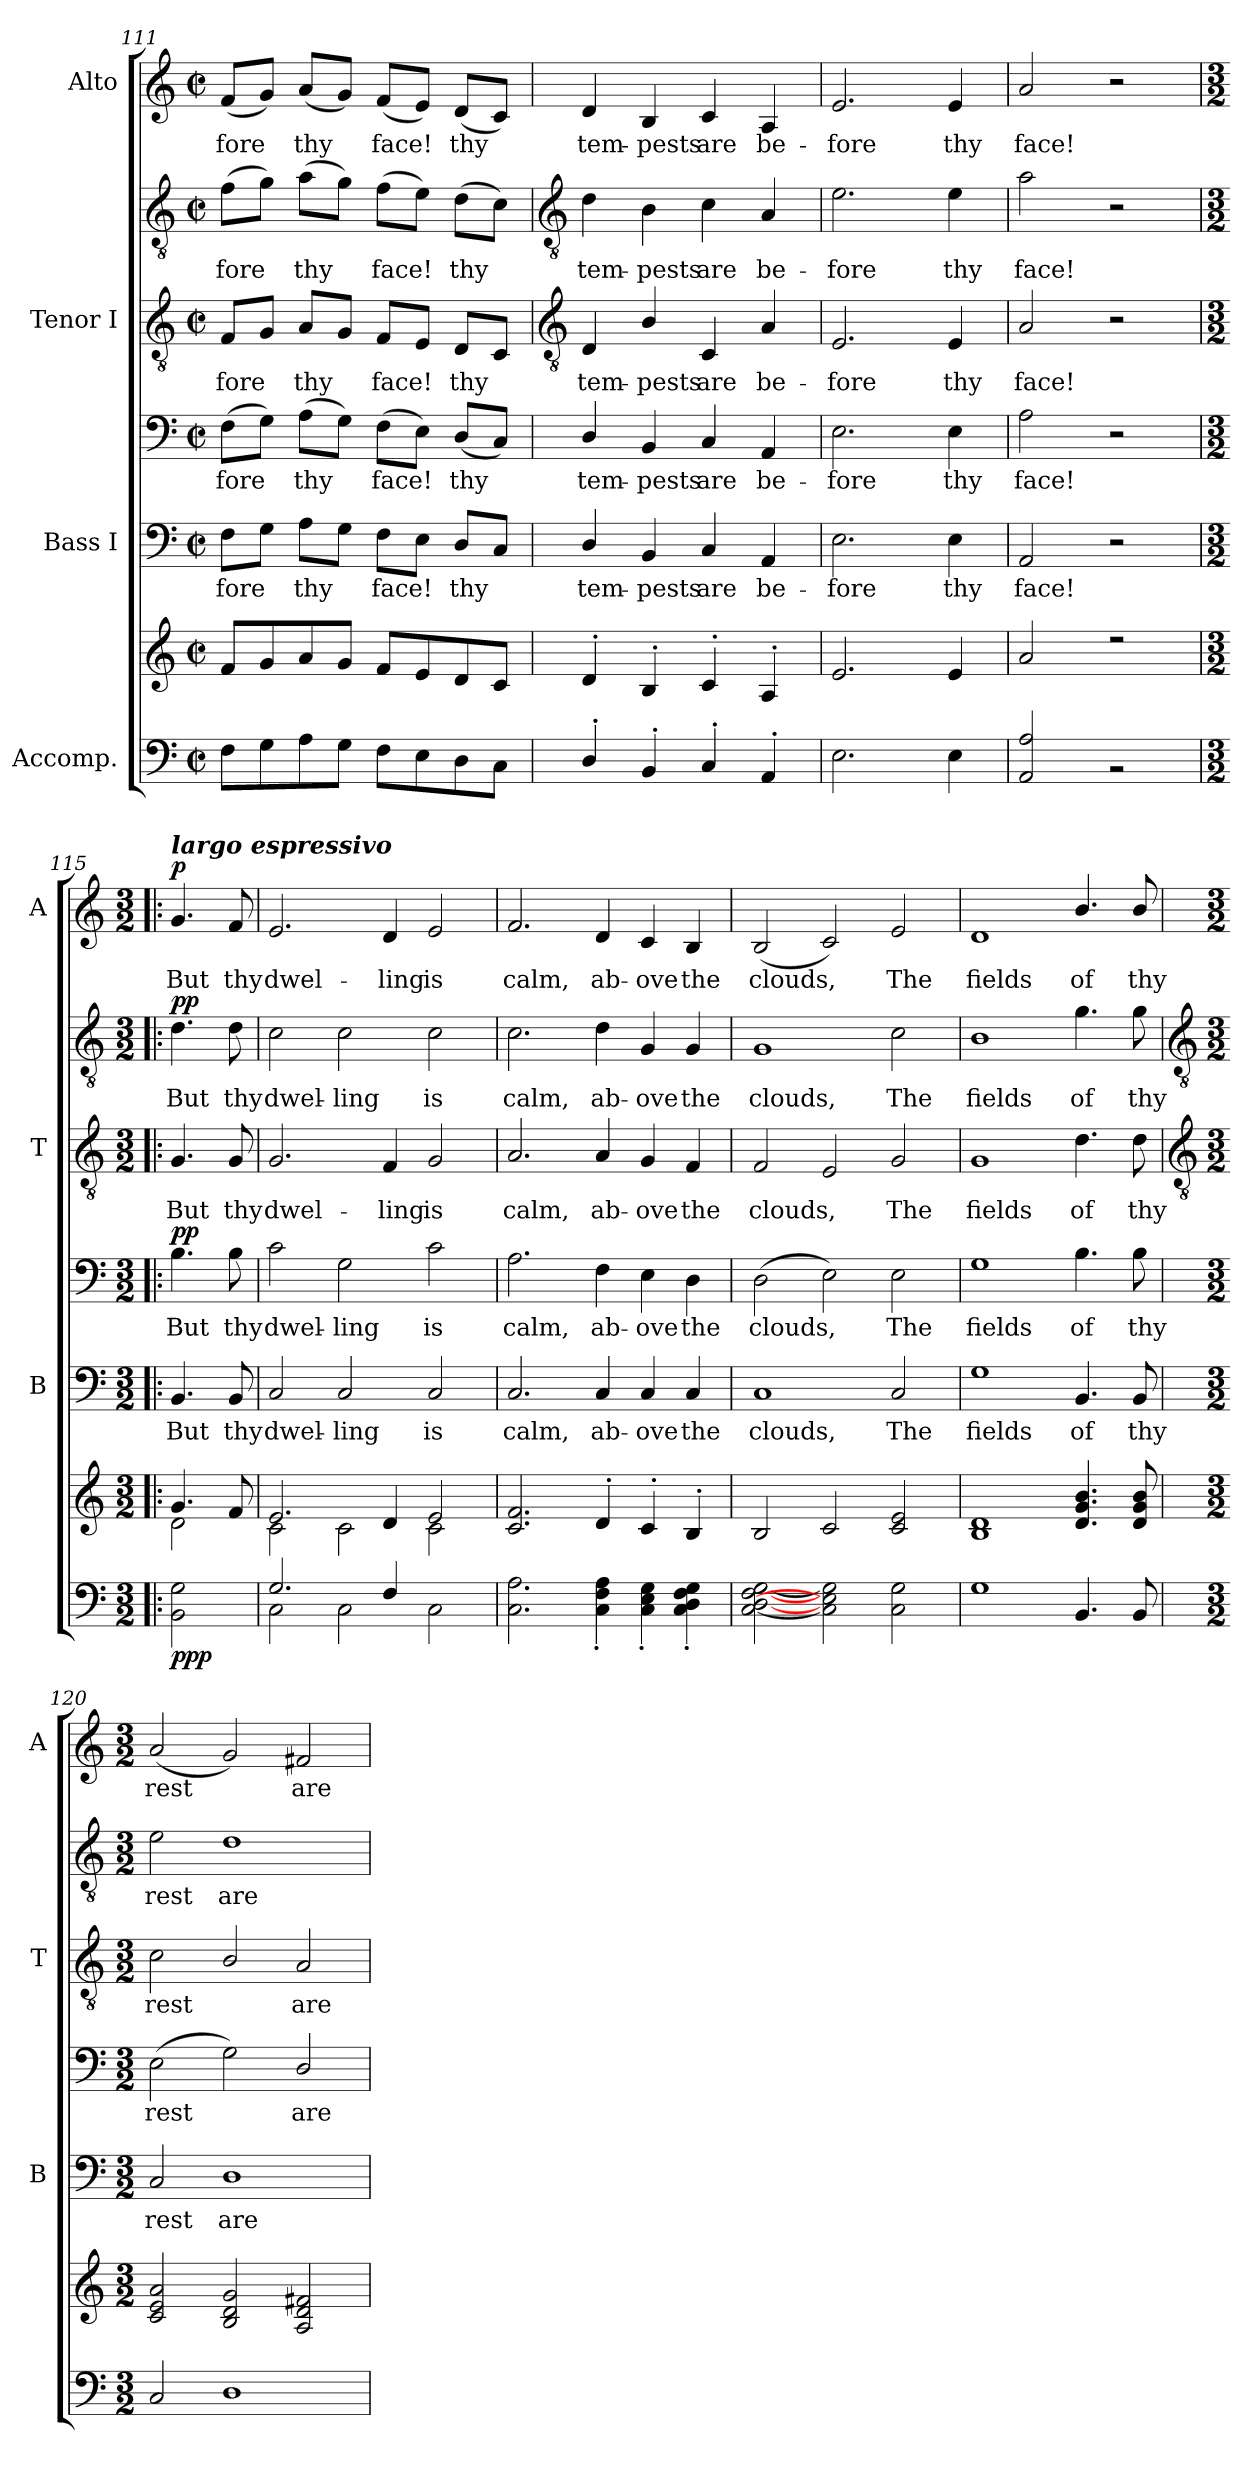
**kern	**kern	**dynam	**kern	**text	**kern	**text	**dynam	**kern	**text	**kern	**text	**dynam	**kern	**text	**dynam
*part4	*part4	*part4	*part3	*part3	*part3	*part3	*part3	*part2	*part2	*part2	*part2	*part2	*part1	*part1	*part1
*staff7	*staff6	*staff6/7	*staff5	*staff5	*staff4	*staff4	*staff4/5	*staff3	*staff3	*staff2	*staff2	*staff2/3	*staff1	*staff1	*staff1
*I"Accomp.	*	*	*I"Bass I	*	*	*	*	*I"Tenor I	*	*	*	*	*I"Alto	*	*
*	*	*	*I'B	*	*	*	*	*I'T	*	*	*	*	*I'A	*	*
*clefF4	*clefG2	*	*clefF4	*	*clefF4	*	*	*clefGv2	*	*clefGv2	*	*	*clefG2	*	*
*k[]	*k[]	*	*k[]	*	*k[]	*	*	*k[]	*	*k[]	*	*	*k[]	*	*
*C:	*C:	*	*C:	*	*C:	*	*	*C:	*	*C:	*	*	*C:	*	*
*M2/2	*M2/2	*	*M2/2	*	*M2/2	*	*	*M2/2	*	*M2/2	*	*	*M2/2	*	*
*met(c|)	*met(c|)	*	*met(c|)	*	*met(c|)	*	*	*met(c|)	*	*met(c|)	*	*	*met(c|)	*	*
=111	=111	=111	=111	=111	=111	=111	=111	=111	=111	=111	=111	=111	=111	=111	=111
!	!	!	!	!LO:LY:b	!	!LO:LY:b	!	!	!LO:LY:b	!	!LO:LY:b	!	!	!LO:LY:b	!
8F\L	8f/L	.	8F\L	fore	(>8F\L	fore	.	8F/L	fore	(>8f\L	fore	.	(<8f/L	fore	.
8G\	8g/	.	8G\J	.	8G\J)	.	.	8G/J	.	8g\J)	.	.	8g/J)	.	.
!	!	!	!	!LO:LY:b	!	!LO:LY:b	!	!	!LO:LY:b	!	!LO:LY:b	!	!	!LO:LY:b	!
8A\	8a/	.	8A\L	thy	(>8A\L	thy	.	8A/L	thy	(>8a\L	thy	.	(<8a/L	thy	.
8G\J	8g/J	.	8G\J	.	8G\J)	.	.	8G/J	.	8g\J)	.	.	8g/J)	.	.
!	!	!	!	!LO:LY:b	!	!LO:LY:b	!	!	!LO:LY:b	!	!LO:LY:b	!	!	!LO:LY:b	!
8F\L	8f/L	.	8F\L	face!	(>8F\L	face!	.	8F/L	face!	(>8f\L	face!	.	(<8f/L	face!	.
8E\	8e/	.	8E\J	.	8E\J)	.	.	8E/J	.	8e\J)	.	.	8e/J)	.	.
!	!	!	!	!LO:LY:b	!	!LO:LY:b	!	!	!LO:LY:b	!	!LO:LY:b	!	!	!LO:LY:b	!
8D\	8d/	.	8D/L	thy	(<8D/L	thy	.	8D/L	thy	(>8d\L	thy	.	(<8d/L	thy	.
8C\J	8c/J	.	8C/J	.	8C/J)	.	.	8C/J	.	8c\J)	.	.	8c/J)	.	.
!!LO:LB:g=z
=112	=112	=112	=112	=112	=112	=112	=112	=112	=112	=112	=112	=112	=112	=112	=112
*	*	*	*	*	*	*	*	*clefGv2	*	*clefGv2	*	*	*	*	*
*^	*^	*	*	*	*	*	*	*	*	*	*	*	*	*	*
!	!	!	!	!	!	!LO:LY:b	!	!LO:LY:b	!	!	!LO:LY:b	!	!LO:LY:b	!	!	!LO:LY:b	!
4D'/	1ryy	4d'/	1ryy	.	4D/	-tem-	4D/	tem-	.	4D/	-tem-	4d\	tem-	.	4d/	tem-	.
!	!	!	!	!	!	!LO:LY:b	!	!LO:LY:b	!	!	!LO:LY:b	!	!LO:LY:b	!	!	!LO:LY:b	!
4BB'/	.	4B'/	.	.	4BB/	-pests	4BB/	-pests	.	4B/	-pests	4B\	-pests	.	4B/	-pests	.
!	!	!	!	!	!	!LO:LY:b	!	!LO:LY:b	!	!	!LO:LY:b	!	!LO:LY:b	!	!	!LO:LY:b	!
4C'/	.	4c'/	.	.	4C/	are	4C/	are	.	4C/	are	4c\	are	.	4c/	are	.
!	!	!	!	!	!	!LO:LY:b	!	!LO:LY:b	!	!	!LO:LY:b	!	!LO:LY:b	!	!	!LO:LY:b	!
4AA'/	.	4A'/	.	.	4AA/	be-	4AA/	be-	.	4A/	be-	4A/	be-	.	4A/	be-	.
=113	=113	=113	=113	=113	=113	=113	=113	=113	=113	=113	=113	=113	=113	=113	=113	=113	=113
!	!	!	!	!	!	!LO:LY:b	!	!LO:LY:b	!	!	!LO:LY:b	!	!LO:LY:b	!	!	!LO:LY:b	!
1ryy	2.E\	2.e/	1ryy	.	2.E\	fore	2.E\	-fore	.	2.E/	fore	2.e\	-fore	.	2.e/	-fore	.
!	!	!	!	!	!	!LO:LY:b	!	!LO:LY:b	!	!	!LO:LY:b	!	!LO:LY:b	!	!	!LO:LY:b	!
.	4E\	4e/	.	.	4E\	thy	4E\	thy	.	4E/	thy	4e\	thy	.	4e/	thy	.
=114	=114	=114	=114	=114	=114	=114	=114	=114	=114	=114	=114	=114	=114	=114	=114	=114	=114
!	!	!	!	!	!	!LO:LY:b	!	!LO:LY:b	!	!	!LO:LY:b	!	!LO:LY:b	!	!	!LO:LY:b	!
1ryy	2AA/ 2A/	2a/	1ryy	.	2AA/	face!	2A\	face!	.	2A/	face!	2a\	face!	.	2a/	face!	.
.	2r	2r	.	.	2r	.	2r	.	.	2r	.	2r	.	.	2r	.	.
=115!|:	=115!|:	=115!|:	=115!|:	=115!|:	=115!|:	=115!|:	=115!|:	=115!|:	=115!|:	=115!|:	=115!|:	=115!|:	=115!|:	=115!|:	=115!|:	=115!|:	=115!|:
*M3/2	*	*M3/2	*	*	*M3/2	*	*M3/2	*	*	*M3/2	*	*M3/2	*	*	*M3/2	*	*
*	*	*MM104	*	*	*	*	*	*	*	*	*	*	*	*	*	*	*
!	!	!	!	!	!	!	!	!	!	!	!	!	!	!	!LO:TX:a:Bi:t=largo espressivo	!	!
!	!	!	!	!LO:DY:b=2	!	!LO:LY:b	!	!LO:LY:b	!	!	!LO:LY:b	!	!LO:LY:b	!	!	!LO:LY:b	!
!	!	!	!	!LO:DY:n=1:b	!	!	!	!	!	!	!	!	!	!	!	!	!
!	!	!	!	!LO:DY:n=2:b	!	!	!	!	!LO:DY:b=2	!	!	!	!	!	!	!	!
!	!	!	!	!	!	!	!	!	!LO:DY:n=1:b	!	!	!	!	!LO:DY:b=2	!	!	!
!	!	!	!	!	!	!	!	!	!	!	!	!	!	!LO:DY:n=1:b	!	!	!LO:DY:b
2ryy	2BB\ 2G\	4.g/	2d\	p p p	4.BB/	But	4.B\	But	p p	4.G/	But	4.d\	But	p p	4.g/	But	p
!	!	!	!	!	!	!LO:LY:b	!	!LO:LY:b	!	!	!LO:LY:b	!	!LO:LY:b	!	!	!LO:LY:b	!
.	.	8f/	.	.	8BB/	thy	8B	thy	.	8G/	thy	8d\	thy	.	8f/	thy	.
=116	=116	=116	=116	=116	=116	=116	=116	=116	=116	=116	=116	=116	=116	=116	=116	=116	=116
!	!	!	!	!	!	!LO:LY:b	!	!LO:LY:b	!	!	!LO:LY:b	!	!LO:LY:b	!	!	!LO:LY:b	!
2.G/	2C\	2.e/	2c\	.	2C/	dwel-	2c\	dwel-	.	2.G/	dwel-	2c\	dwel-	.	2.e/	dwel-	.
!	!	!	!	!	!	!LO:LY:b	!	!LO:LY:b	!	!	!	!	!LO:LY:b	!	!	!	!
.	2C\	.	2c\	.	2C/	-ling	2G\	-ling	.	.	.	2c\	-ling	.	.	.	.
!	!	!	!	!	!	!	!	!	!	!	!LO:LY:b	!	!	!	!	!LO:LY:b	!
4F/	.	4d/	.	.	.	.	.	.	.	4F/	-ling	.	.	.	4d/	-ling	.
!	!	!	!	!	!	!LO:LY:b	!	!LO:LY:b	!	!	!LO:LY:b	!	!LO:LY:b	!	!	!LO:LY:b	!
2ryy	2C\	2e/	2c\	.	2C/	is	2c\	is	.	2G/	is	2c\	is	.	2e/	is	.
=117	=117	=117	=117	=117	=117	=117	=117	=117	=117	=117	=117	=117	=117	=117	=117	=117	=117
!	!	!	!	!	!	!LO:LY:b	!	!LO:LY:b	!	!	!LO:LY:b	!	!LO:LY:b	!	!	!LO:LY:b	!
1.ryy	2.C\ 2.A\	2.c/ 2.f/	1.ryy	.	2.C/	calm,	2.A\	calm,	.	2.A/	calm,	2.c\	calm,	.	2.f/	calm,	.
!	!	!	!	!	!	!LO:LY:b	!	!LO:LY:b	!	!	!LO:LY:b	!	!LO:LY:b	!	!	!LO:LY:b	!
.	4C\' 4F\' 4A\'	4d'/	.	.	4C/	ab-	4F\	ab-	.	4A/	ab-	4d\	ab-	.	4d/	ab-	.
!	!	!	!	!	!	!LO:LY:b	!	!LO:LY:b	!	!	!LO:LY:b	!	!LO:LY:b	!	!	!LO:LY:b	!
.	4C\' 4E\' 4G\'	4c'/	.	.	4C/	-ove	4E\	-ove	.	4G/	-ove	4G/	-ove	.	4c/	-ove	.
!	!	!	!	!	!	!LO:LY:b	!	!LO:LY:b	!	!	!LO:LY:b	!	!LO:LY:b	!	!	!LO:LY:b	!
.	4C\' 4D\' 4F\' 4G\'	4B'/	.	.	4C/	the	4D\	the	.	4F/	the	4G/	the	.	4B/	the	.
=118	=118	=118	=118	=118	=118	=118	=118	=118	=118	=118	=118	=118	=118	=118	=118	=118	=118
!	!	!	!	!	!	!LO:LY:b	!	!LO:LY:b	!	!	!LO:LY:b	!	!LO:LY:b	!	!	!LO:LY:b	!
1.ryy	[2C\ [2D\ [2F\ [2G\	2B/	1.ryy	.	1C	clouds,	(>2D\	clouds,	.	2F/	clouds,	1G	clouds,	.	(<2B/	clouds,	.
.	2C\] 2E\] 2G\]	2c	.	.	.	.	2E)	.	.	2E	.	.	.	.	2c)	.	.
!	!	!	!	!	!	!LO:LY:b	!	!LO:LY:b	!	!	!LO:LY:b	!	!LO:LY:b	!	!	!LO:LY:b	!
.	2C\ 2G\	2c/ 2e/	.	.	2C/	The	2E\	The	.	2G/	The	2c\	The	.	2e/	The	.
=119	=119	=119	=119	=119	=119	=119	=119	=119	=119	=119	=119	=119	=119	=119	=119	=119	=119
!	!LO:N:vis=1	!	!LO:N:vis=1	!	!	!LO:LY:b	!	!LO:LY:b	!	!	!LO:LY:b	!	!LO:LY:b	!	!	!LO:LY:b	!
1G	1.ryy	1B 1d	1.ryy	.	1G	fields	1G	fields	.	1G	fields	1B	fields	.	1d	fields	.
!	!	!	!	!	!	!LO:LY:b	!	!LO:LY:b	!	!	!LO:LY:b	!	!LO:LY:b	!	!	!LO:LY:b	!
4.BB/	.	4.d/ 4.g/ 4.b/	.	.	4.BB/	of	4.B\	of	.	4.d\	of	4.g\	of	.	4.b/	of	.
!	!	!	!	!	!	!LO:LY:b	!	!LO:LY:b	!	!	!LO:LY:b	!	!LO:LY:b	!	!	!LO:LY:b	!
8BB	.	8d/ 8g/ 8b/	.	.	8BB/	thy	8B\	thy	.	8d\	thy	8g\	thy	.	8b/	thy	.
*v	*v	*	*	*	*	*	*	*	*	*	*	*	*	*	*	*	*
*	*v	*v	*	*	*	*	*	*	*	*	*	*	*	*	*	*
!!LO:LB:g=z
=120	=120	=120	=120	=120	=120	=120	=120	=120	=120	=120	=120	=120	=120	=120	=120
*	*	*	*	*	*	*	*	*clefGv2	*	*clefGv2	*	*	*	*	*
*M3/2	*M3/2	*	*M3/2	*	*M3/2	*	*	*M3/2	*	*M3/2	*	*	*M3/2	*	*
!	!	!	!	!LO:LY:b	!	!LO:LY:b	!	!	!LO:LY:b	!	!LO:LY:b	!	!	!LO:LY:b	!
2C/	2c/ 2e/ 2a/	.	2C/	rest	(>2E\	rest	.	2c\	rest	2e\	rest	.	(<2a/	rest	.
!	!	!	!	!LO:LY:b	!	!	!	!	!	!	!LO:LY:b	!	!	!	!
1D	2B/ 2d/ 2g/	.	1D	are	2G\)	.	.	2B/	.	1d	are	.	2g/)	.	.
!	!	!	!	!	!	!LO:LY:b	!	!	!LO:LY:b	!	!	!	!	!LO:LY:b	!
.	2A/ 2d/ 2f#X/	.	.	.	2D/	are	.	2A/	are	.	.	.	2f#X/	are	.
=	=	=	=	=	=	=	=	=	=	=	=	=	=	=	=
*-	*-	*-	*-	*-	*-	*-	*-	*-	*-	*-	*-	*-	*-	*-	*-
